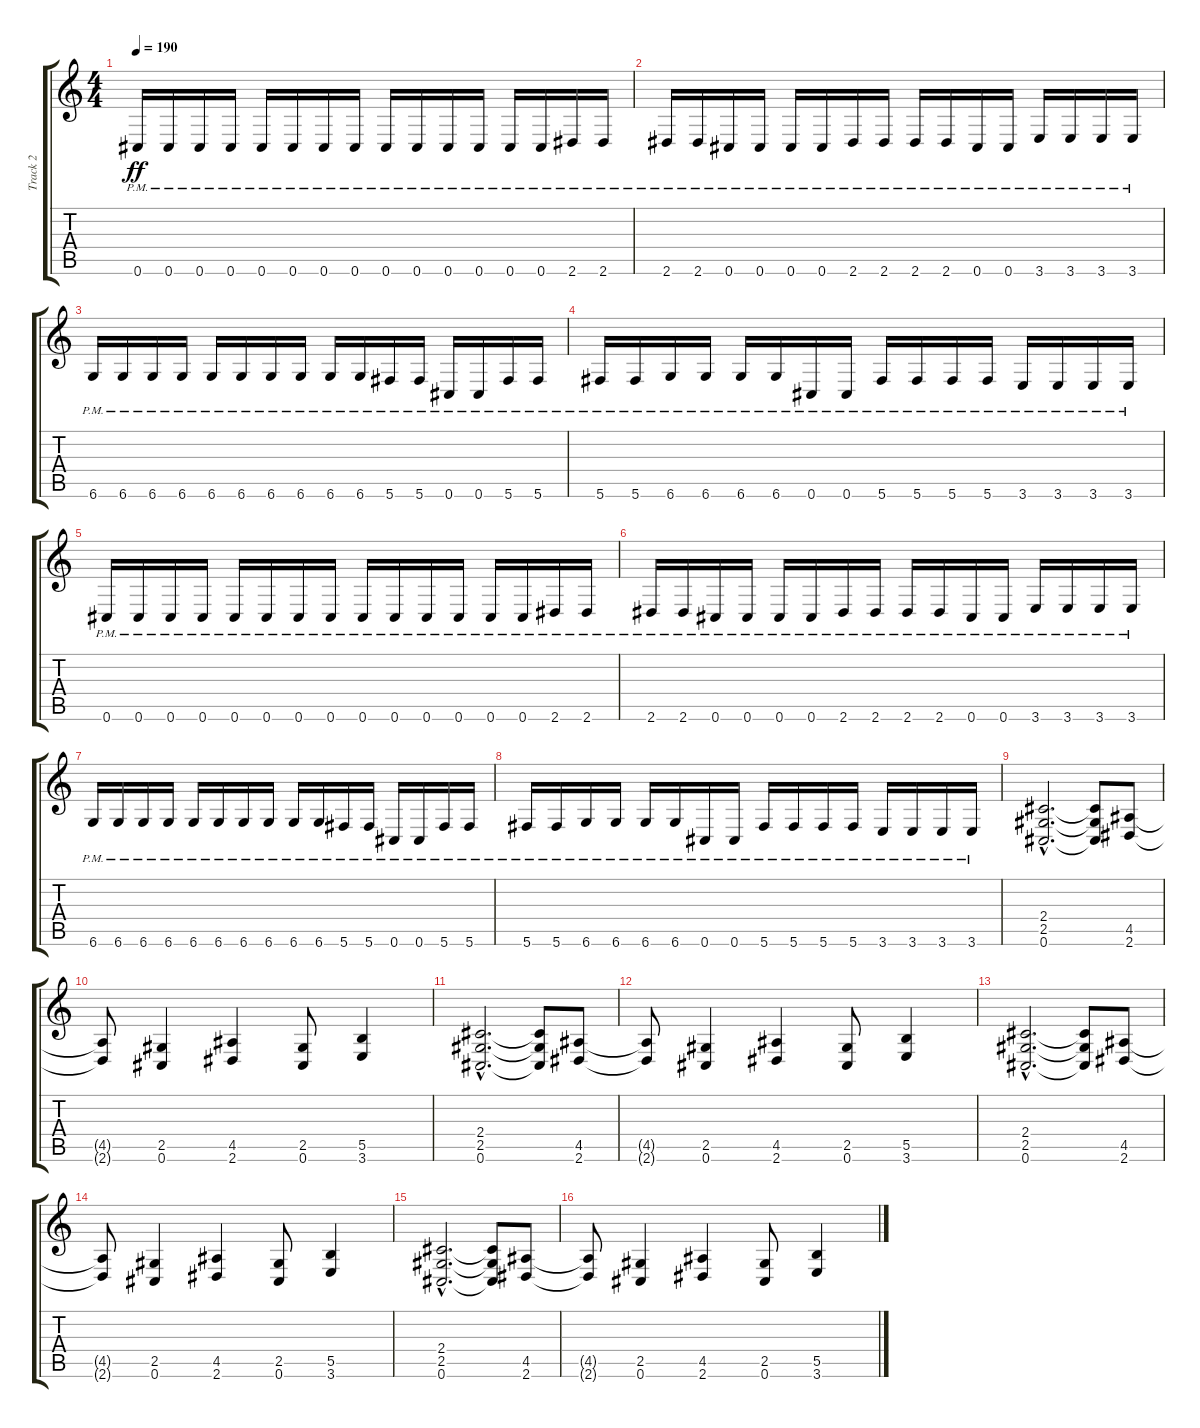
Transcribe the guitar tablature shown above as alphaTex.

\track ("Track 2" "Track 2") {instrument distortionguitar}
\staff {score tabs}
\tuning (Db4 Ab3 E3 B2 Gb2 Db2) {hide}
\ts (4 4)
\tempo 190
\clef g2
\ks c
0.6{pm}.16{dy ff} 0.6{pm}.16 0.6{pm}.16 0.6{pm}.16 0.6{pm}.16 0.6{pm}.16 0.6{pm}.16 0.6{pm}.16 0.6{pm}.16 0.6{pm}.16 0.6{pm}.16 0.6{pm}.16 0.6{pm}.16 0.6{pm}.16 2.6{pm}.16 2.6{pm}.16 |
2.6{pm}.16 2.6{pm}.16 0.6{pm}.16 0.6{pm}.16 0.6{pm}.16 0.6{pm}.16 2.6{pm}.16 2.6{pm}.16 2.6{pm}.16 2.6{pm}.16 0.6{pm}.16 0.6{pm}.16 3.6{pm}.16 3.6{pm}.16 3.6{pm}.16 3.6{pm}.16 |
6.6{pm}.16 6.6{pm}.16 6.6{pm}.16 6.6{pm}.16 6.6{pm}.16 6.6{pm}.16 6.6{pm}.16 6.6{pm}.16 6.6{pm}.16 6.6{pm}.16 5.6{pm}.16 5.6{pm}.16 0.6{pm}.16 0.6{pm}.16 5.6{pm}.16 5.6{pm}.16 |
5.6{pm}.16 5.6{pm}.16 6.6{pm}.16 6.6{pm}.16 6.6{pm}.16 6.6{pm}.16 0.6{pm}.16 0.6{pm}.16 5.6{pm}.16 5.6{pm}.16 5.6{pm}.16 5.6{pm}.16 3.6{pm}.16 3.6{pm}.16 3.6{pm}.16 3.6{pm}.16 |
0.6{pm}.16 0.6{pm}.16 0.6{pm}.16 0.6{pm}.16 0.6{pm}.16 0.6{pm}.16 0.6{pm}.16 0.6{pm}.16 0.6{pm}.16 0.6{pm}.16 0.6{pm}.16 0.6{pm}.16 0.6{pm}.16 0.6{pm}.16 2.6{pm}.16 2.6{pm}.16 |
2.6{pm}.16 2.6{pm}.16 0.6{pm}.16 0.6{pm}.16 0.6{pm}.16 0.6{pm}.16 2.6{pm}.16 2.6{pm}.16 2.6{pm}.16 2.6{pm}.16 0.6{pm}.16 0.6{pm}.16 3.6{pm}.16 3.6{pm}.16 3.6{pm}.16 3.6{pm}.16 |
6.6{pm}.16 6.6{pm}.16 6.6{pm}.16 6.6{pm}.16 6.6{pm}.16 6.6{pm}.16 6.6{pm}.16 6.6{pm}.16 6.6{pm}.16 6.6{pm}.16 5.6{pm}.16 5.6{pm}.16 0.6{pm}.16 0.6{pm}.16 5.6{pm}.16 5.6{pm}.16 |
5.6{pm}.16 5.6{pm}.16 6.6{pm}.16 6.6{pm}.16 6.6{pm}.16 6.6{pm}.16 0.6{pm}.16 0.6{pm}.16 5.6{pm}.16 5.6{pm}.16 5.6{pm}.16 5.6{pm}.16 3.6{pm}.16 3.6{pm}.16 3.6{pm}.16 3.6{pm}.16 |
(2.4{hac} 2.5{hac} 0.6{hac}).2{d} (2.4{t} 2.5{t} 0.6{t}).8 (4.5 2.6).8 |
(4.5{t} 2.6{t}).8 (2.5 0.6).4 (4.5 2.6).4 (2.5 0.6).8 (5.5 3.6).4 |
(2.4{hac} 2.5{hac} 0.6{hac}).2{d} (2.4{t} 2.5{t} 0.6{t}).8 (4.5 2.6).8 |
(4.5{t} 2.6{t}).8 (2.5 0.6).4 (4.5 2.6).4 (2.5 0.6).8 (5.5 3.6).4 |
(2.4{hac} 2.5{hac} 0.6{hac}).2{d} (2.4{t} 2.5{t} 0.6{t}).8 (4.5 2.6).8 |
(4.5{t} 2.6{t}).8 (2.5 0.6).4 (4.5 2.6).4 (2.5 0.6).8 (5.5 3.6).4 |
(2.4{hac} 2.5{hac} 0.6{hac}).2{d} (2.4{t} 2.5{t} 0.6{t}).8 (4.5 2.6).8 |
(4.5{t} 2.6{t}).8 (2.5 0.6).4 (4.5 2.6).4 (2.5 0.6).8 (5.5 3.6).4
